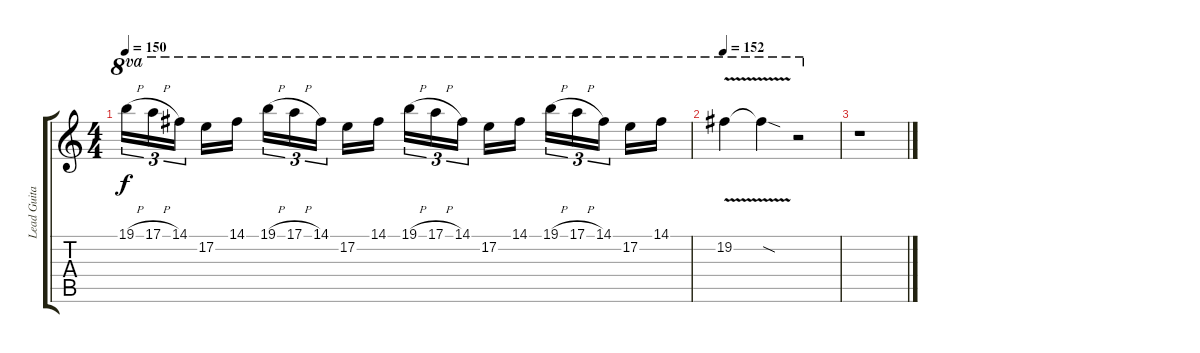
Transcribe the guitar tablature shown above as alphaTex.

\track ("Lead Guitar (Mustaine)" "Lead Guita") {instrument distortionguitar}
\staff {score tabs}
\tuning (E4 B3 G3 D3 A2 E2) {hide}
\ts (4 4)
\tempo 150
\clef g2
\ks c
19.1{h}.16{tu (3 2) ot 8va dy f} 17.1{h}.16{tu (3 2) ot 8va} 14.1.16{tu (3 2) ot 8va beam splitsecondary} 17.2.16{ot 8va} 14.1.16{ot 8va} 19.1{h}.16{tu (3 2) ot 8va} 17.1{h}.16{tu (3 2) ot 8va} 14.1.16{tu (3 2) ot 8va beam splitsecondary} 17.2.16{ot 8va} 14.1.16{ot 8va} 19.1{h}.16{tu (3 2) ot 8va} 17.1{h}.16{tu (3 2) ot 8va} 14.1.16{tu (3 2) ot 8va beam splitsecondary} 17.2.16{ot 8va} 14.1.16{ot 8va} 19.1{h}.16{tu (3 2) ot 8va} 17.1{h}.16{tu (3 2) ot 8va} 14.1.16{tu (3 2) ot 8va beam splitsecondary} 17.2.16{ot 8va} 14.1.16{ot 8va} |
\tempo 152
19.2{v}.4{ot 8va} 19.2{sod t}.4{ot 8va} r.2{ot 8va} |
r.1
